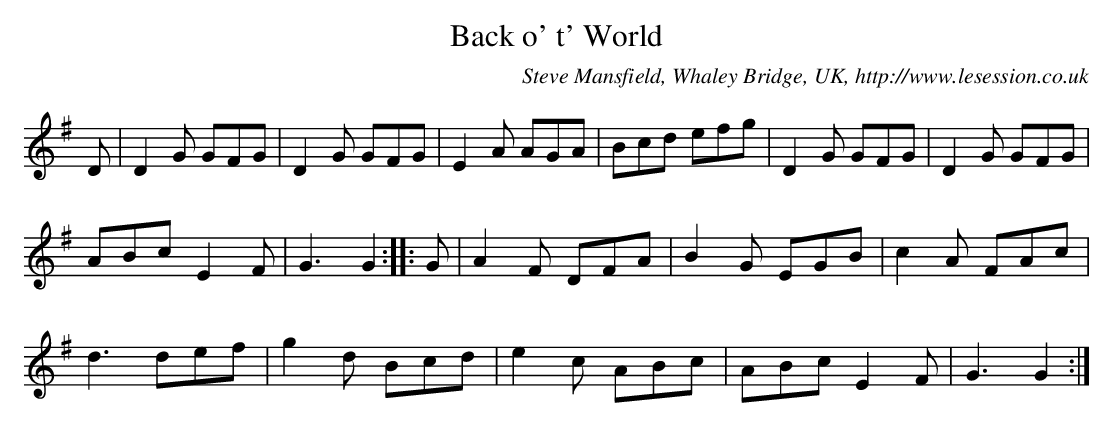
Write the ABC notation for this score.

X:1
T:Back o' t' World
M:Jig
L:1/8
C:Steve Mansfield, Whaley Bridge, UK, http://www.lesession.co.uk
K:G
D | D2G GFG | D2G GFG | E2A AGA | Bcd efg | D2G GFG | D2G GFG |
ABc E2F | G3 G2 :: G | A2F DFA | B2G EGB | c2A FAc |
d3 def | g2d Bcd | e2c ABc | ABc E2F | G3 G2 :|
